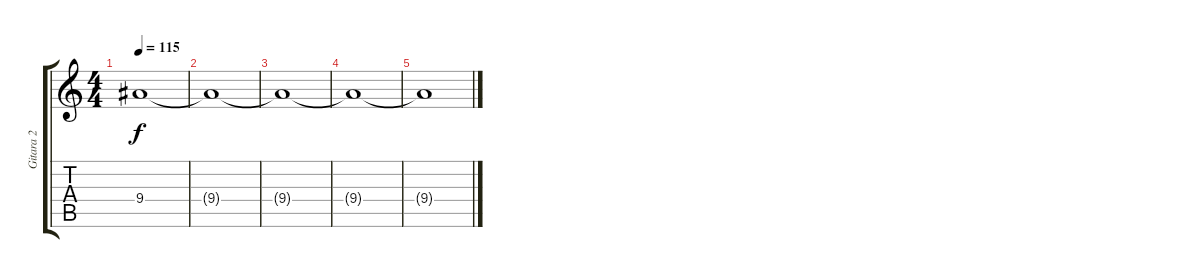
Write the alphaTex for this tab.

\track ("Gitara 2" "Gitara 2") {instrument distortionguitar}
\staff {score tabs}
\tuning (Eb4 Bb3 Gb3 Db3 Ab2 Eb2) {hide}
\ts (4 4)
\tempo 115
\clef g2
\ks c
9.4.1{dy f} |
9.4{t}.1 |
9.4{t}.1 |
9.4{t}.1 |
9.4{t}.1
